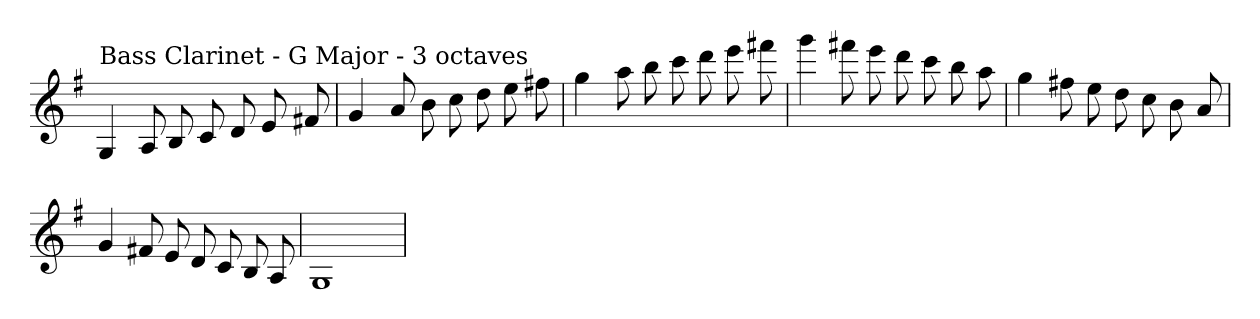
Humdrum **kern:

**kern
*part1
*staff1
*clefG2
*k[f#]
*G:
=
!LO:TX:a:t=Bass Clarinet - G Major - 3 octaves
4G
8A
8B
8c
8d
8e
8f#X
=
4g
8a
8b
8cc
8dd
8ee
8ff#X
=
4gg
8aa
8bb
8ccc
8ddd
8eee
8fff#X
=
4ggg
8fff#X
8eee
8ddd
8ccc
8bb
8aa
=
4gg
8ff#X
8ee
8dd
8cc
8b
8a
=
4g
8f#X
8e
8d
8c
8B
8A
=
1G
=
*-
